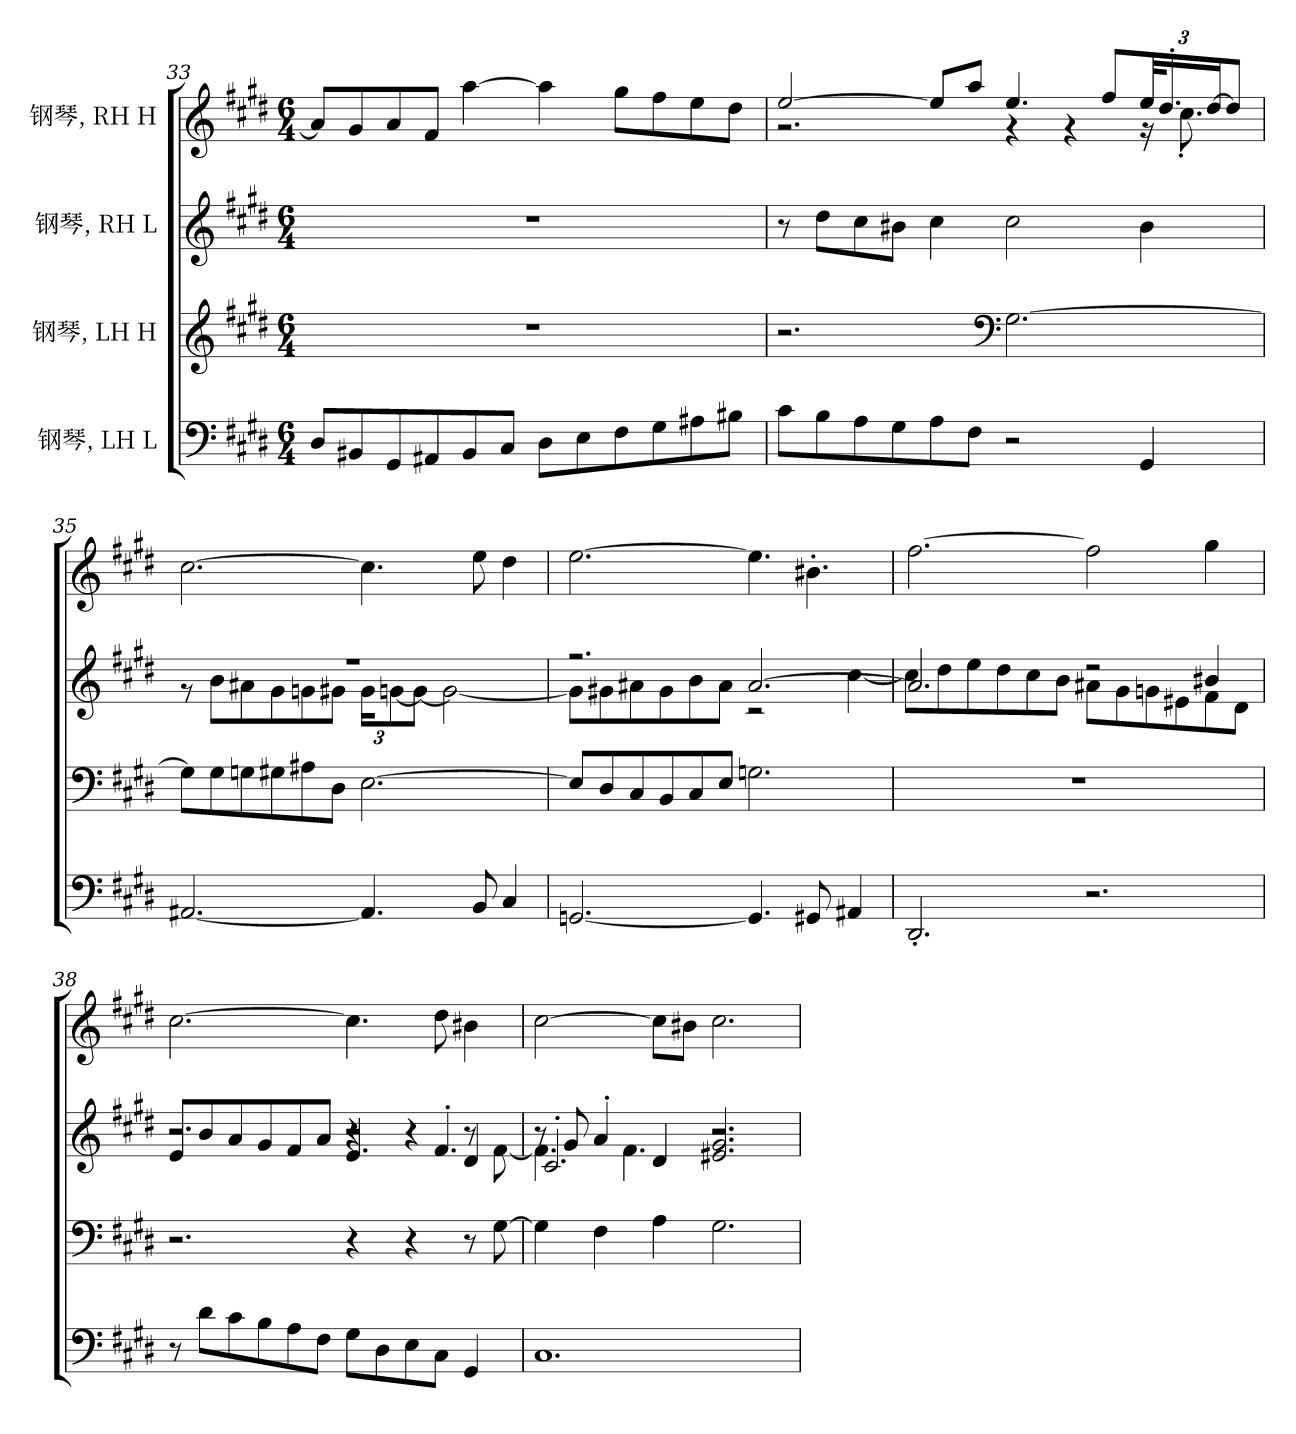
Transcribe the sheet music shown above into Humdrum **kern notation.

**kern	**kern	**kern	**kern
*part4	*part3	*part2	*part1
*staff4	*staff3	*staff2	*staff1
*I"钢琴, LH L	*I"钢琴, LH H	*I"钢琴, RH L	*I"钢琴, RH H
!!LO:PB:g=z
*clefF4	*clefG2	*clefG2	*clefG2
*k[f#c#g#d#]	*k[f#c#g#d#]	*k[f#c#g#d#]	*k[f#c#g#d#]
*M6/4	*M6/4	*M6/4	*M6/4
=33	=33	=33	=33
8D#/L	1.r	1.r	8a/L]
8BB#X/	.	.	8g#/
8GG#/	.	.	8a/
8AA#X/	.	.	8f#/J
8BB#/	.	.	[4aa\
8C#/J	.	.	.
8D#\L	.	.	4aa\]
8E\	.	.	.
8F#\	.	.	8gg#\L
8G#\	.	.	8ff#\
8A#X\	.	.	8ee\
8B#X\J	.	.	8dd#\J
=34	=34	=34	=34
*	*	*	*^
8c#\L	2.r	8r	[2ee/	2.r
8B\	.	8dd#\L	.	.
8A\	.	8cc#\	.	.
8G#\	.	8b#X\J	.	.
8A\	.	4cc#\	8ee/L]	.
8F#\J	.	.	8aa/J	.
*	*clefF4	*	*	*
2r	[2.G#\	2cc#\	4.ee/	4r
.	.	.	.	4r
.	.	.	8ff#/L	.
*	*	*	*Xbrackettup	*
4GG#/	.	4b#\	48ee/KL	16r
.	.	.	24.dd#'/	.
.	.	.	.	8.cc#'\
.	.	.	[24dd#/J	.
.	.	.	8dd#/J]	.
*	*	*	*v	*v
!!LO:LB:g=z
=35	=35	=35	=35
*	*	*^	*
[2.AA#X/	8G#\L]	1.r	8r	[2.cc#\
.	8G#\	.	8b\L	.
.	8Gn\	.	8a#X\	.
.	8G#X\	.	8g#\	.
.	8A#X\	.	8gn\	.
.	8D#\J	.	8g#X\J	.
*	*	*	*Xbrackettup	*
4.AA#/]	[2.E\	.	24g#\KL	4.cc#\]
.	.	.	[12gn\	.
.	.	.	8g\J_	.
.	.	.	2g\_	.
8BB/	.	.	.	8ee\
4C#/	.	.	.	4dd#\
=36	=36	=36	=36	=36
[2.GGn/	8E/L]	2.r	8g\L]	[2.ee\
.	8D#/	.	8g#X\	.
.	8C#/	.	8a#X\	.
.	8BB/	.	8g#\	.
.	8C#/	.	8b\	.
.	8E/J	.	8a#\J	.
4.GG/]	2.Gn\	[2.a#/	2r	4.ee\]
8GG#X/	.	.	.	4.b#X'\
4AA#X/	.	.	[4cc#\	.
!!LO:LB:g=z
=37	=37	=37	=37	=37
2.DD#'/	1.r	2.a#/]	8cc#\L]	[2.ff#\
.	.	.	8dd#\	.
.	.	.	8ee\	.
.	.	.	8dd#\	.
.	.	.	8cc#\	.
.	.	.	8b\J	.
2.r	.	2r	8a#X\L	2ff#\]
.	.	.	8g#\	.
.	.	.	8gn\	.
.	.	.	8e#X\	.
.	.	4b#X/	8f#\	4gg#\
.	.	.	8d#\J	.
=38	=38	=38	=38	=38
*	*	*	*^	*
8r	2.r	8e/L	2.r	2.r	[2.cc#\
8d#\L	.	8b/	.	.	.
8c#\	.	8a/	.	.	.
8B\	.	8g#/	.	.	.
8A\	.	8f#/	.	.	.
8F#\J	.	8a/J	.	.	.
8G#\L	4r	4.e/	4r	2r	4.cc#\]
8D#\	.	.	.	.	.
8E\	4r	.	4r	.	.
8C#\J	.	4.f#'/	.	.	8dd#\
*	*	*	*	*	*MM105
4GG#/	8r	.	8r	4d#/	4b#X\
.	[8G#\	.	[8f#\	.	.
=39	=39	=39	=39	=39	=39
*	*	*	*	*	*MM100
1.C#	4G#\]	8r	4.f#\]	2.c#'/	[2cc#\
.	.	8g#/	.	.	.
.	4F#\	4a'/	.	.	.
.	.	.	4.f#\	.	.
*	*	*	*	*	*MM69
.	4A\	4d#/	.	.	8cc#\L]
.	.	.	.	.	8b#X\J
.	2.G#\	2.e#X/ 2.g#/	2.r	2.r	2.cc#\
*	*	*v	*v	*v	*
=	=	=	=
*-	*-	*-	*-
